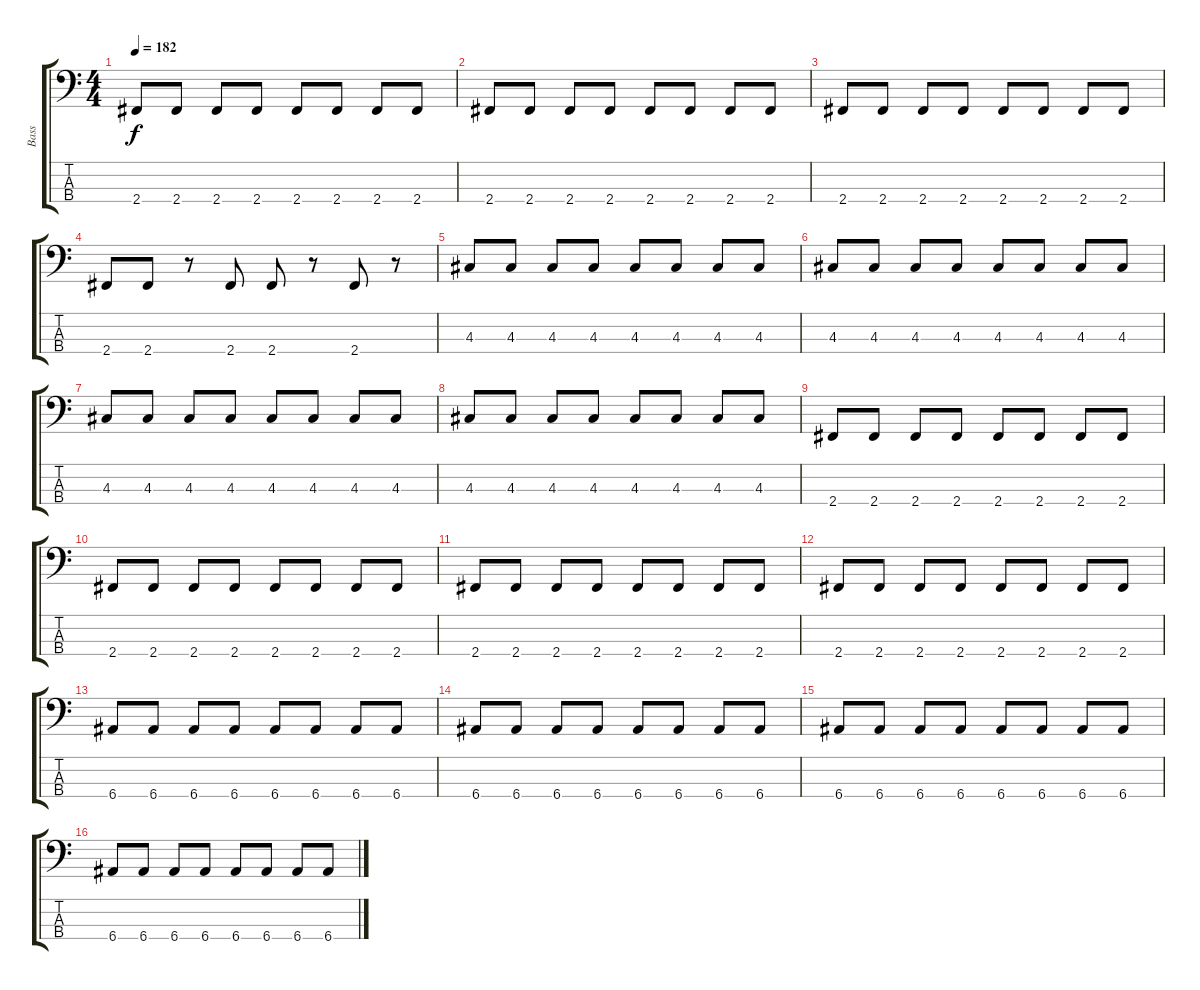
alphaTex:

\track ("Bass" "Bass") {instrument electricbassfinger}
\staff {score tabs}
\tuning (G2 D2 A1 E1) {hide}
\ts (4 4)
\tempo 182
\clef f4
\ks c
2.4.8{dy f} 2.4.8 2.4.8 2.4.8 2.4.8 2.4.8 2.4.8 2.4.8 |
2.4.8 2.4.8 2.4.8 2.4.8 2.4.8 2.4.8 2.4.8 2.4.8 |
2.4.8 2.4.8 2.4.8 2.4.8 2.4.8 2.4.8 2.4.8 2.4.8 |
2.4.8 2.4.8 r.8 2.4.8 2.4.8 r.8 2.4.8 r.8 |
4.3.8 4.3.8 4.3.8 4.3.8 4.3.8 4.3.8 4.3.8 4.3.8 |
4.3.8 4.3.8 4.3.8 4.3.8 4.3.8 4.3.8 4.3.8 4.3.8 |
4.3.8 4.3.8 4.3.8 4.3.8 4.3.8 4.3.8 4.3.8 4.3.8 |
4.3.8 4.3.8 4.3.8 4.3.8 4.3.8 4.3.8 4.3.8 4.3.8 |
2.4.8 2.4.8 2.4.8 2.4.8 2.4.8 2.4.8 2.4.8 2.4.8 |
2.4.8 2.4.8 2.4.8 2.4.8 2.4.8 2.4.8 2.4.8 2.4.8 |
2.4.8 2.4.8 2.4.8 2.4.8 2.4.8 2.4.8 2.4.8 2.4.8 |
2.4.8 2.4.8 2.4.8 2.4.8 2.4.8 2.4.8 2.4.8 2.4.8 |
6.4.8 6.4.8 6.4.8 6.4.8 6.4.8 6.4.8 6.4.8 6.4.8 |
6.4.8 6.4.8 6.4.8 6.4.8 6.4.8 6.4.8 6.4.8 6.4.8 |
6.4.8 6.4.8 6.4.8 6.4.8 6.4.8 6.4.8 6.4.8 6.4.8 |
6.4.8 6.4.8 6.4.8 6.4.8 6.4.8 6.4.8 6.4.8 6.4.8
